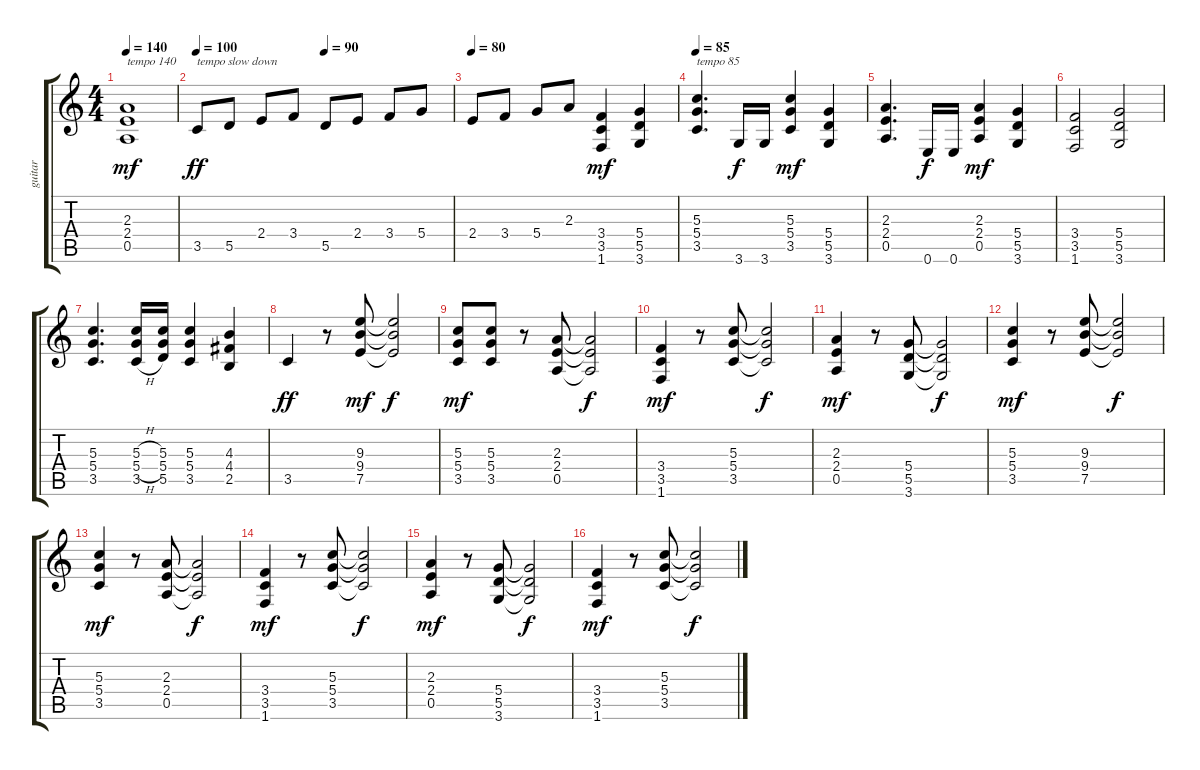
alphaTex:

\track ("guitar" "guitar") {instrument overdrivenguitar}
\staff {score tabs}
\tuning (E4 B3 G3 D3 A2 E2) {hide}
\ts (4 4)
\tempo 140
\clef g2
\ks c
(2.3 2.4 0.5).1{txt "tempo 140" dy mf} |
\tempo 100
\tempo (90 0.5)
3.5.8{txt "tempo slow down" dy ff} 5.5.8 2.4.8 3.4.8 5.5.8 2.4.8 3.4.8 5.4.8 |
\tempo 80
2.4.8 3.4.8 5.4.8 2.3.8 (3.4 3.5 1.6).4{dy mf} (5.4 5.5 3.6).4 |
\tempo 85
(5.3 5.4 3.5).4{d txt "tempo 85"} 3.6.16{dy f} 3.6.16 (5.3 5.4 3.5).4{dy mf} (5.4 5.5 3.6).4 |
(2.3 2.4 0.5).4{d} 0.6.16{dy f} 0.6.16 (2.3 2.4 0.5).4{dy mf} (5.4 5.5 3.6).4 |
(3.4 3.5 1.6).2 (5.4 5.5 3.6).2 |
(5.3 5.4 3.5).4{d} (5.3{h} 5.4{h} 3.5{h}).16 (5.3 5.4 5.5).16 (5.3 5.4 3.5).4 (4.3 4.4 2.5).4 |
3.5.4{dy ff} r.8 (9.3 9.4 7.5).8{dy mf} (9.3{t} 9.4{t} 7.5{t}).2{dy f} |
(5.3 5.4 3.5).8{dy mf} (5.3 5.4 3.5).8 r.8 (2.3 2.4 0.5).8 (2.3{t} 2.4{t} 0.5{t}).2{dy f} |
(3.4 3.5 1.6).4{dy mf} r.8 (5.3 5.4 3.5).8 (5.3{t} 5.4{t} 3.5{t}).2{dy f} |
(2.3 2.4 0.5).4{dy mf} r.8 (5.4 5.5 3.6).8 (5.4{t} 5.5{t} 3.6{t}).2{dy f} |
(5.3 5.4 3.5).4{dy mf} r.8 (9.3 9.4 7.5).8 (9.3{t} 9.4{t} 7.5{t}).2{dy f} |
(5.3 5.4 3.5).4{dy mf} r.8 (2.3 2.4 0.5).8 (2.3{t} 2.4{t} 0.5{t}).2{dy f} |
(3.4 3.5 1.6).4{dy mf} r.8 (5.3 5.4 3.5).8 (5.3{t} 5.4{t} 3.5{t}).2{dy f} |
(2.3 2.4 0.5).4{dy mf} r.8 (5.4 5.5 3.6).8 (5.4{t} 5.5{t} 3.6{t}).2{dy f} |
(3.4 3.5 1.6).4{dy mf} r.8 (5.3 5.4 3.5).8 (5.3{t} 5.4{t} 3.5{t}).2{dy f}
